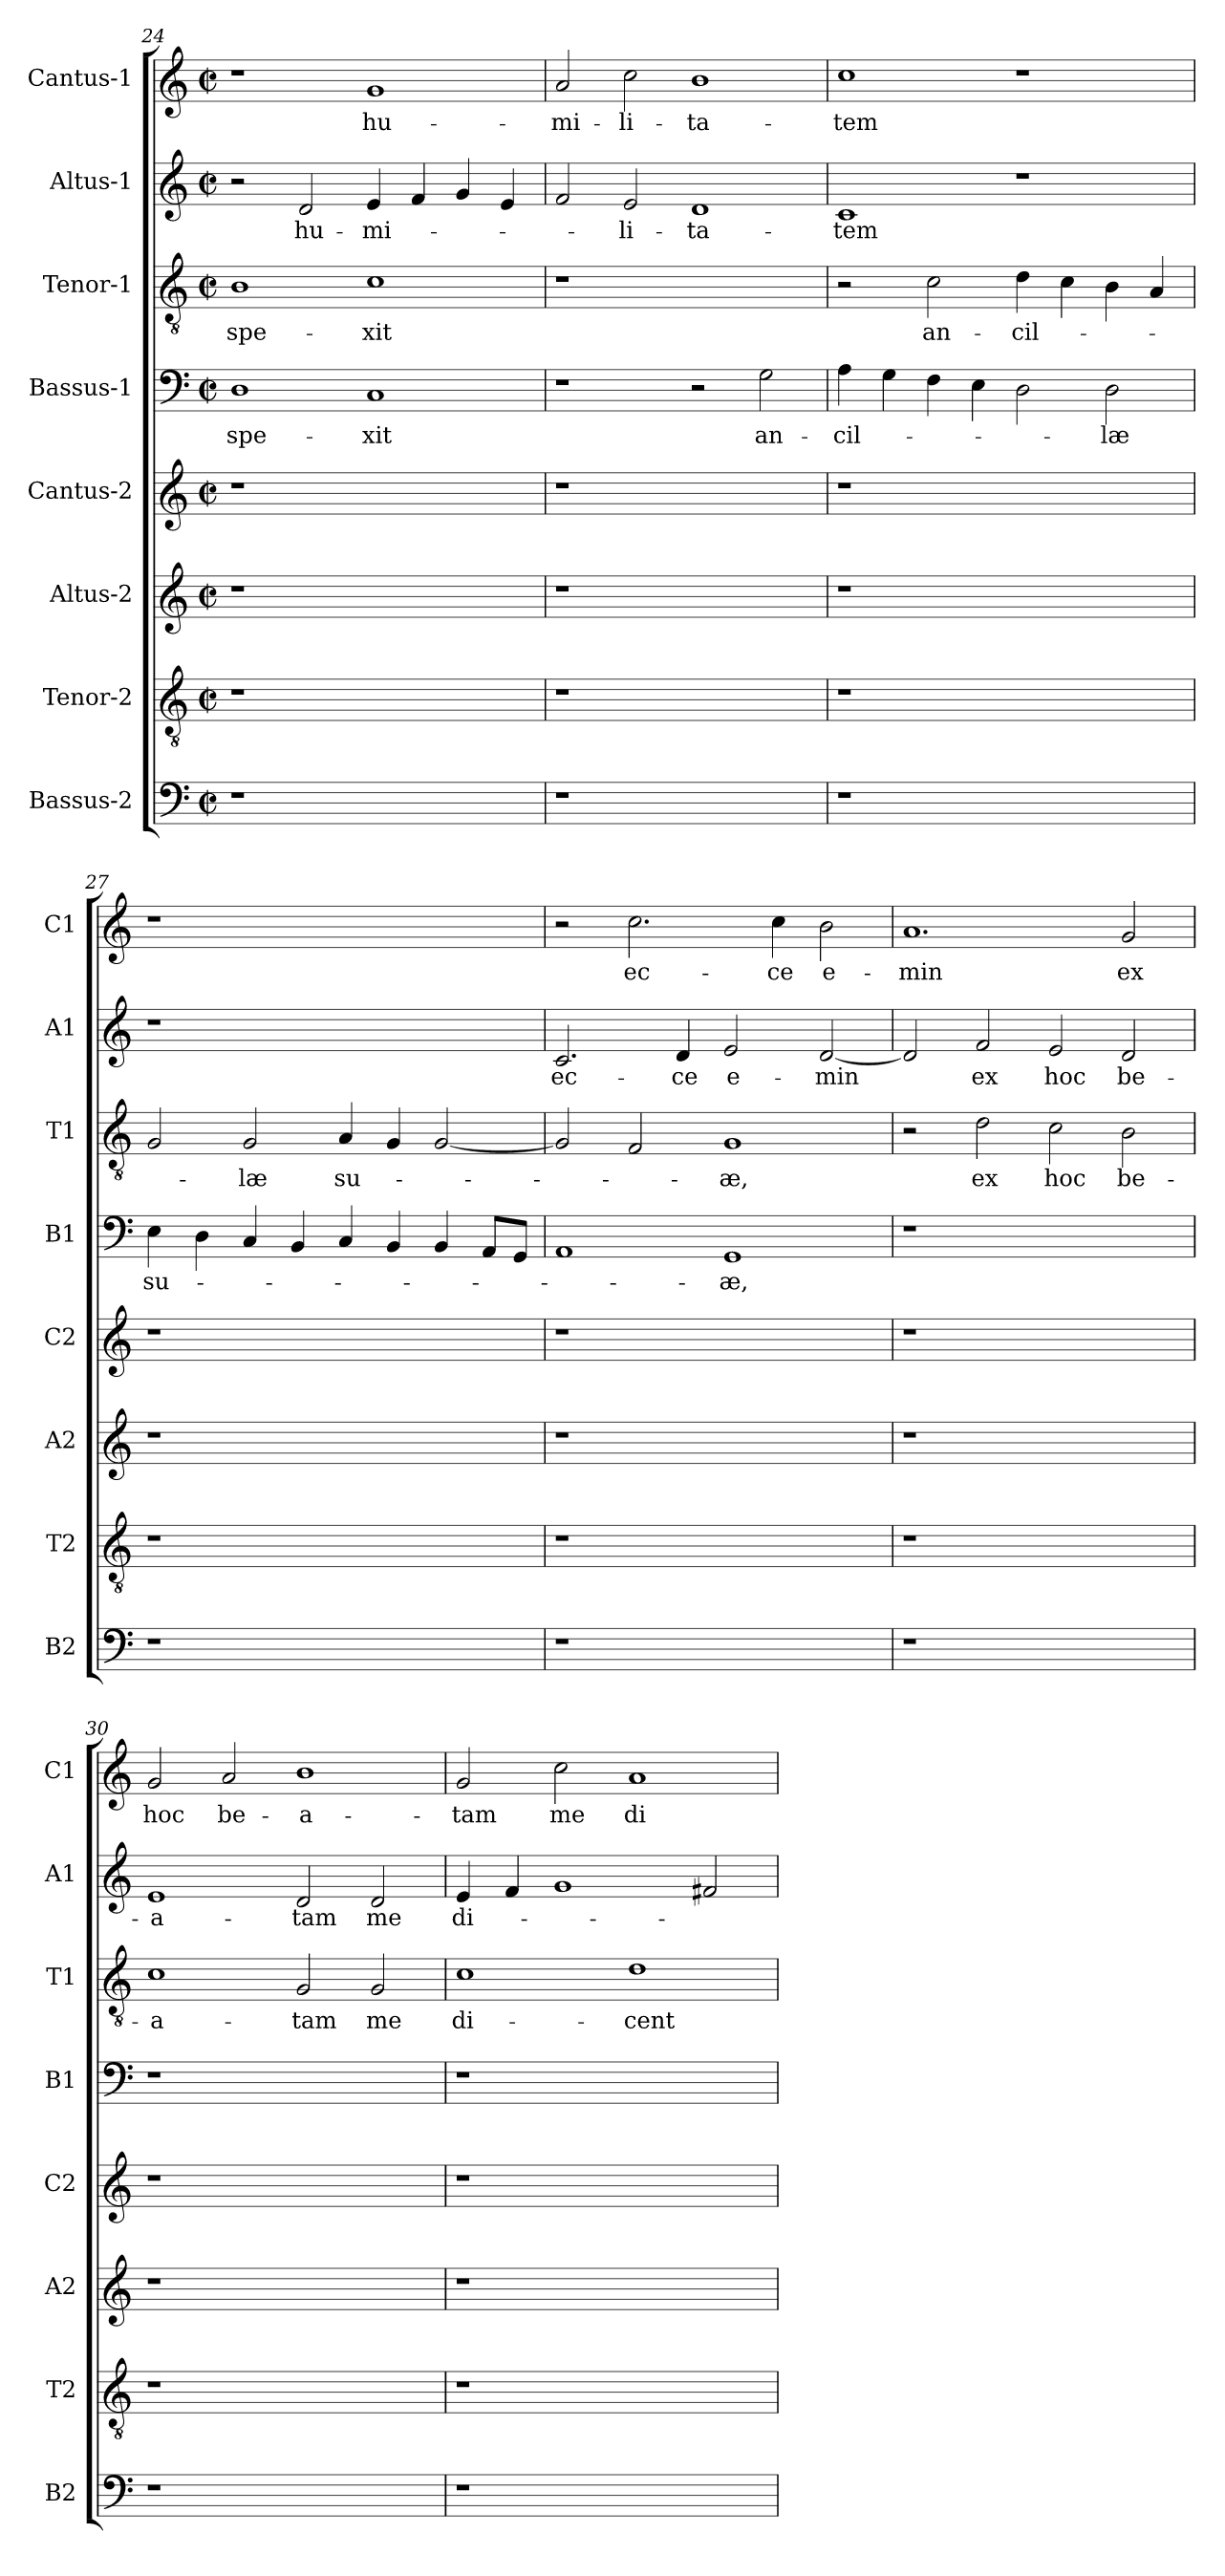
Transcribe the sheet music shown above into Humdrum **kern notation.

**kern	**kern	**kern	**kern	**kern	**text	**kern	**text	**kern	**text	**kern	**text
*part8	*part7	*part6	*part5	*part4	*part4	*part3	*part3	*part2	*part2	*part1	*part1
*staff8	*staff7	*staff6	*staff5	*staff4	*staff4	*staff3	*staff3	*staff2	*staff2	*staff1	*staff1
*I"Bassus-2	*I"Tenor-2	*I"Altus-2	*I"Cantus-2	*I"Bassus-1	*	*I"Tenor-1	*	*I"Altus-1	*	*I"Cantus-1	*
*I'B2	*I'T2	*I'A2	*I'C2	*I'B1	*	*I'T1	*	*I'A1	*	*I'C1	*
*clefF4	*clefGv2	*clefG2	*clefG2	*clefF4	*	*clefGv2	*	*clefG2	*	*clefG2	*
*k[]	*k[]	*k[]	*k[]	*k[]	*	*k[]	*	*k[]	*	*k[]	*
*C:	*C:	*C:	*C:	*C:	*	*C:	*	*C:	*	*C:	*
*M2/2	*M2/2	*M2/2	*M2/2	*M2/2	*	*M2/2	*	*M2/2	*	*M2/2	*
*met(c|)	*met(c|)	*met(c|)	*met(c|)	*met(c|)	*	*met(c|)	*	*met(c|)	*	*met(c|)	*
=24	=24	=24	=24	=24	=24	=24	=24	=24	=24	=24	=24
!	!	!	!	!	!LO:LY:b	!	!LO:LY:b	!	!	!	!
1r	1r	1r	1r	1D	-spe-	1B	-spe-	2r	.	1r	.
!	!	!	!	!	!	!	!	!	!LO:LY:b	!	!
.	.	.	.	.	.	.	.	2d/	hu-	.	.
!	!	!	!	!	!LO:LY:b	!	!LO:LY:b	!	!LO:LY:b	!	!LO:LY:b
1ryy	1ryy	1ryy	1ryy	1C	-xit	1c	-xit	4e/	-mi-	1g	hu-
.	.	.	.	.	.	.	.	4f/	.	.	.
.	.	.	.	.	.	.	.	4g/	.	.	.
.	.	.	.	.	.	.	.	4e/	.	.	.
=25	=25	=25	=25	=25	=25	=25	=25	=25	=25	=25	=25
!	!	!	!	!	!	!	!	!	!	!	!LO:LY:b
1r	1r	1r	1r	1r	.	1r	.	2f/	.	2a/	-mi-
!	!	!	!	!	!	!	!	!	!LO:LY:b	!	!LO:LY:b
.	.	.	.	.	.	.	.	2e/	-li-	2cc\	-li-
!	!	!	!	!	!	!	!	!	!LO:LY:b	!	!LO:LY:b
1ryy	1ryy	1ryy	1ryy	2r	.	1ryy	.	1d	-ta-	1b	-ta-
!	!	!	!	!	!LO:LY:b	!	!	!	!	!	!
.	.	.	.	2G\	an-	.	.	.	.	.	.
=26	=26	=26	=26	=26	=26	=26	=26	=26	=26	=26	=26
!	!	!	!	!	!LO:LY:b	!	!	!	!LO:LY:b	!	!LO:LY:b
1r	1r	1r	1r	4A\	-cil-	2r	.	1c	-tem	1cc	-tem
.	.	.	.	4G\	.	.	.	.	.	.	.
!	!	!	!	!	!	!	!LO:LY:b	!	!	!	!
.	.	.	.	4F\	.	2c\	an-	.	.	.	.
.	.	.	.	4E\	.	.	.	.	.	.	.
!	!	!	!	!	!	!	!LO:LY:b	!	!	!	!
1ryy	1ryy	1ryy	1ryy	2D\	.	4d\	-cil-	1r	.	1r	.
.	.	.	.	.	.	4c\	.	.	.	.	.
!	!	!	!	!	!LO:LY:b	!	!	!	!	!	!
.	.	.	.	2D\	-læ	4B\	.	.	.	.	.
.	.	.	.	.	.	4A/	.	.	.	.	.
=27	=27	=27	=27	=27	=27	=27	=27	=27	=27	=27	=27
!	!	!	!	!	!LO:LY:b	!	!	!	!	!	!
1r	1r	1r	1r	4E\	su-	2G/	.	1r	.	1r	.
.	.	.	.	4D\	.	.	.	.	.	.	.
!	!	!	!	!	!	!	!LO:LY:b	!	!	!	!
.	.	.	.	4C/	.	2G/	-læ	.	.	.	.
.	.	.	.	4BB/	.	.	.	.	.	.	.
!	!	!	!	!	!	!	!LO:LY:b	!	!	!	!
1ryy	1ryy	1ryy	1ryy	4C/	.	4A/	su-	1ryy	.	1ryy	.
.	.	.	.	4BB/	.	4G/	.	.	.	.	.
.	.	.	.	4BB/	.	[2G/	.	.	.	.	.
.	.	.	.	8AA/L	.	.	.	.	.	.	.
.	.	.	.	8GG/J	.	.	.	.	.	.	.
=28	=28	=28	=28	=28	=28	=28	=28	=28	=28	=28	=28
!	!	!	!	!	!	!	!	!	!LO:LY:b	!	!
1r	1r	1r	1r	1AA	.	2G/]	.	2.c/	ec-	2r	.
!	!	!	!	!	!	!	!	!	!	!	!LO:LY:b
.	.	.	.	.	.	2F/	.	.	.	2.cc\	ec-
!	!	!	!	!	!	!	!	!	!LO:LY:b	!	!
.	.	.	.	.	.	.	.	4d/	-ce	.	.
!	!	!	!	!	!LO:LY:b	!	!LO:LY:b	!	!LO:LY:b	!	!
1ryy	1ryy	1ryy	1ryy	1GG	-æ,	1G	-æ,	2e/	e-	.	.
!	!	!	!	!	!	!	!	!	!	!	!LO:LY:b
.	.	.	.	.	.	.	.	.	.	4cc\	-ce
!	!	!	!	!	!	!	!	!	!LO:LY:b	!	!LO:LY:b
.	.	.	.	.	.	.	.	[2d/	-min	2b\	e-
!!LO:PB:g=z
=29	=29	=29	=29	=29	=29	=29	=29	=29	=29	=29	=29
!	!	!	!	!	!	!	!	!	!	!	!LO:LY:b
1r	1r	1r	1r	1r	.	2r	.	2d/]	.	1.a	-min
!	!	!	!	!	!	!	!LO:LY:b	!	!LO:LY:b	!	!
.	.	.	.	.	.	2d\	ex	2f/	ex	.	.
!	!	!	!	!	!	!	!LO:LY:b	!	!LO:LY:b	!	!
1ryy	1ryy	1ryy	1ryy	1ryy	.	2c\	hoc	2e/	hoc	.	.
!	!	!	!	!	!	!	!LO:LY:b	!	!LO:LY:b	!	!LO:LY:b
.	.	.	.	.	.	2B\	be-	2d/	be-	2g/	ex
=30	=30	=30	=30	=30	=30	=30	=30	=30	=30	=30	=30
!	!	!	!	!	!	!	!LO:LY:b	!	!LO:LY:b	!	!LO:LY:b
1r	1r	1r	1r	1r	.	1c	-a-	1e	-a-	2g/	hoc
!	!	!	!	!	!	!	!	!	!	!	!LO:LY:b
.	.	.	.	.	.	.	.	.	.	2a/	be-
!	!	!	!	!	!	!	!LO:LY:b	!	!LO:LY:b	!	!LO:LY:b
1ryy	1ryy	1ryy	1ryy	1ryy	.	2G/	-tam	2d/	-tam	1b	-a-
!	!	!	!	!	!	!	!LO:LY:b	!	!LO:LY:b	!	!
.	.	.	.	.	.	2G/	me	2d/	me	.	.
=31	=31	=31	=31	=31	=31	=31	=31	=31	=31	=31	=31
!	!	!	!	!	!	!	!LO:LY:b	!	!LO:LY:b	!	!LO:LY:b
1r	1r	1r	1r	1r	.	1c	di-	4e/	di-	2g/	-tam
.	.	.	.	.	.	.	.	4f/	.	.	.
!	!	!	!	!	!	!	!	!	!	!	!LO:LY:b
.	.	.	.	.	.	.	.	1g	.	2cc\	me
!	!	!	!	!	!	!	!LO:LY:b	!	!	!	!LO:LY:b
1ryy	1ryy	1ryy	1ryy	1ryy	.	1d	-cent	.	.	1a	di-
.	.	.	.	.	.	.	.	2f#X/	.	.	.
=	=	=	=	=	=	=	=	=	=	=	=
*-	*-	*-	*-	*-	*-	*-	*-	*-	*-	*-	*-
